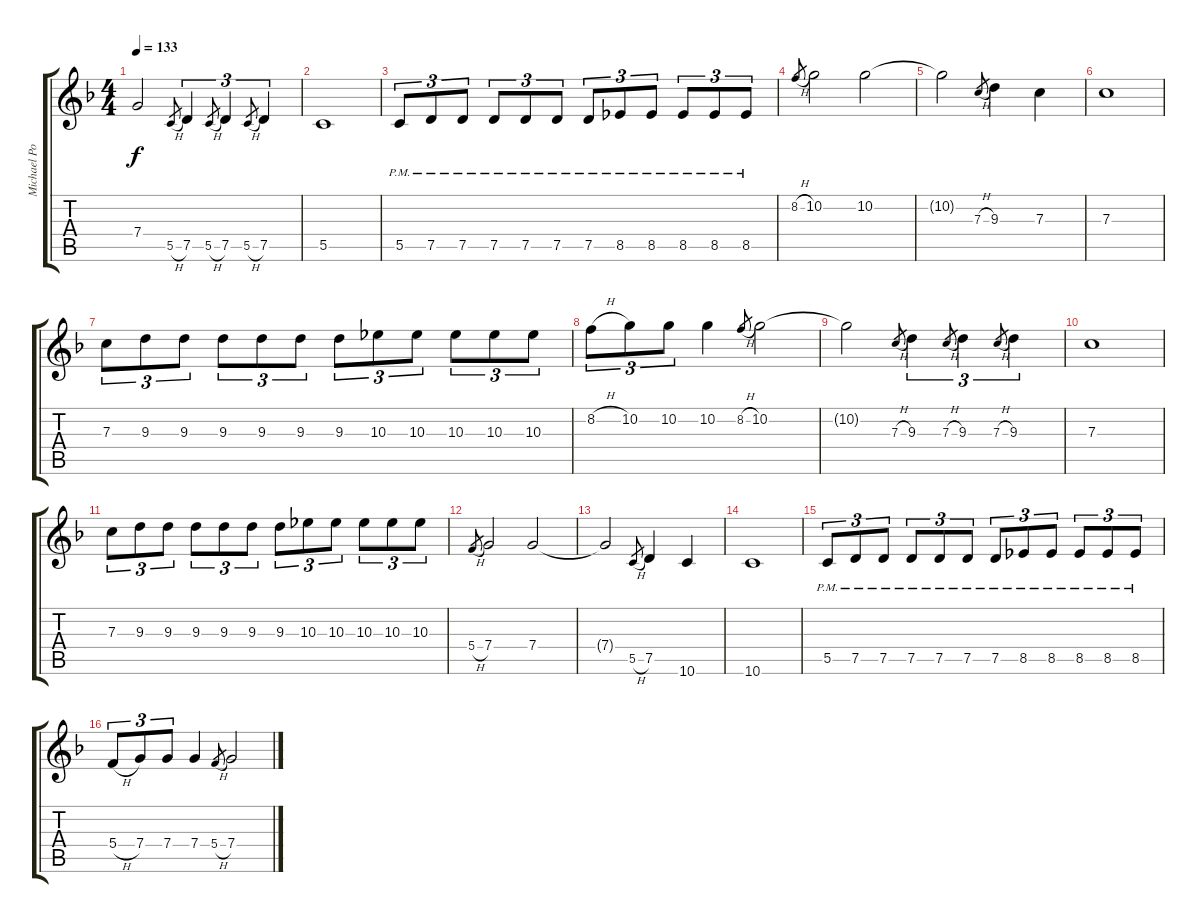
\track ("Michael Poulsen" "Michael Po") {instrument distortionguitar}
\staff {score tabs}
\tuning (D4 A3 F3 C3 G2 D2) {hide}
\ts (4 4)
\tempo 133
\clef g2
\ks f
7.4{t}.2{dy f} 5.5{h}.8{gr} 7.5.4{tu (3 2)} 5.5{h}.8{gr} 7.5.4{tu (3 2)} 5.5{h}.8{gr} 7.5.4{tu (3 2)} |
5.5.1 |
5.5{pm}.8{tu (3 2)} 7.5{pm}.8{tu (3 2)} 7.5{pm}.8{tu (3 2)} 7.5{pm}.8{tu (3 2)} 7.5{pm}.8{tu (3 2)} 7.5{pm}.8{tu (3 2)} 7.5{pm}.8{tu (3 2)} 8.5{pm}.8{tu (3 2)} 8.5{pm}.8{tu (3 2)} 8.5{pm}.8{tu (3 2)} 8.5{pm}.8{tu (3 2)} 8.5{pm}.8{tu (3 2)} |
8.2{h}.8{gr} 10.2.2 10.2.2 |
10.2{t}.2 7.3{h}.8{gr} 9.3.4 7.3.4 |
7.3.1 |
7.3.8{tu (3 2)} 9.3.8{tu (3 2)} 9.3.8{tu (3 2)} 9.3.8{tu (3 2)} 9.3.8{tu (3 2)} 9.3.8{tu (3 2)} 9.3.8{tu (3 2)} 10.3.8{tu (3 2)} 10.3.8{tu (3 2)} 10.3.8{tu (3 2)} 10.3.8{tu (3 2)} 10.3.8{tu (3 2)} |
8.2{h}.8{tu (3 2)} 10.2.8{tu (3 2)} 10.2.8{tu (3 2)} 10.2.4 8.2{h}.8{gr} 10.2.2 |
10.2{t}.2 7.3{h}.8{gr} 9.3.4{tu (3 2)} 7.3{h}.8{gr} 9.3.4{tu (3 2)} 7.3{h}.8{gr} 9.3.4{tu (3 2)} |
7.3.1 |
7.3.8{tu (3 2)} 9.3.8{tu (3 2)} 9.3.8{tu (3 2)} 9.3.8{tu (3 2)} 9.3.8{tu (3 2)} 9.3.8{tu (3 2)} 9.3.8{tu (3 2)} 10.3.8{tu (3 2)} 10.3.8{tu (3 2)} 10.3.8{tu (3 2)} 10.3.8{tu (3 2)} 10.3.8{tu (3 2)} |
5.4{h}.8{gr} 7.4.2 7.4.2 |
7.4{t}.2 5.5{h}.8{gr} 7.5.4 10.6.4 |
10.6.1 |
5.5{pm}.8{tu (3 2)} 7.5{pm}.8{tu (3 2)} 7.5{pm}.8{tu (3 2)} 7.5{pm}.8{tu (3 2)} 7.5{pm}.8{tu (3 2)} 7.5{pm}.8{tu (3 2)} 7.5{pm}.8{tu (3 2)} 8.5{pm}.8{tu (3 2)} 8.5{pm}.8{tu (3 2)} 8.5{pm}.8{tu (3 2)} 8.5{pm}.8{tu (3 2)} 8.5{pm}.8{tu (3 2)} |
5.4{h}.8{tu (3 2)} 7.4.8{tu (3 2)} 7.4.8{tu (3 2)} 7.4.4 5.4{h}.8{gr} 7.4.2
